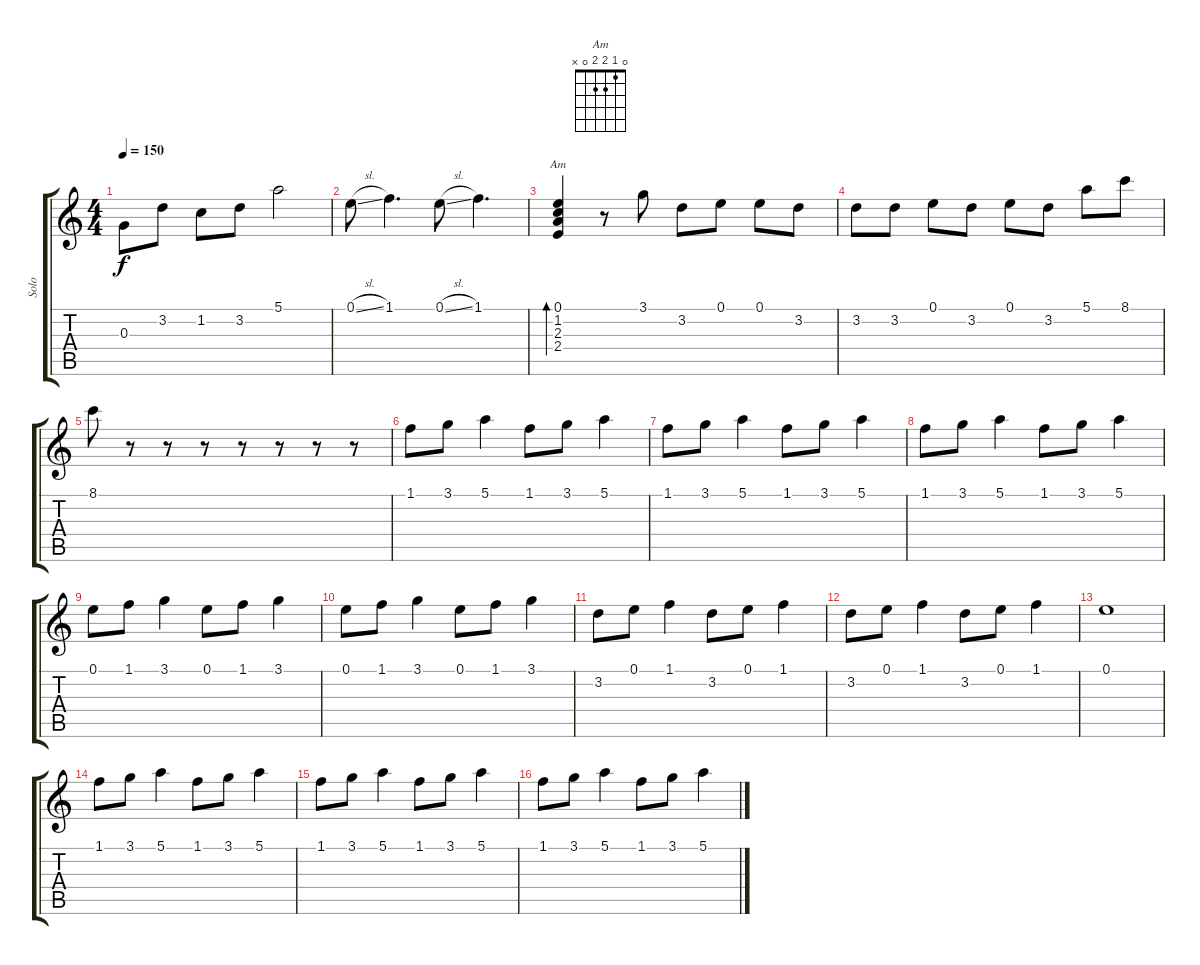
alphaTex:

\track ("Solo" "Solo") {instrument acousticguitarnylon}
\staff {score tabs}
\tuning (E4 B3 G3 D3 A2 E2) {hide}
\chord ("Am" 0 1 2 2 0 x)
\ts (4 4)
\tempo 150
\clef g2
\ks aminor
0.3.8{dy f} 3.2.8 1.2.8 3.2.8 5.1.2 |
0.1{sl}.8 1.1.4{d} 0.1{sl}.8 1.1.4{d} |
(0.1 1.2 2.3 2.4).4{bd 240 ch "Am"} r.8 3.1.8 3.2.8 0.1.8 0.1.8 3.2.8 |
3.2.8 3.2.8 0.1.8 3.2.8 0.1.8 3.2.8 5.1.8 8.1.8 |
8.1.8 r.8 r.8 r.8 r.8 r.8 r.8 r.8 |
1.1.8 3.1.8 5.1.4 1.1.8 3.1.8 5.1.4 |
1.1.8 3.1.8 5.1.4 1.1.8 3.1.8 5.1.4 |
1.1.8 3.1.8 5.1.4 1.1.8 3.1.8 5.1.4 |
0.1.8 1.1.8 3.1.4 0.1.8 1.1.8 3.1.4 |
0.1.8 1.1.8 3.1.4 0.1.8 1.1.8 3.1.4 |
3.2.8 0.1.8 1.1.4 3.2.8 0.1.8 1.1.4 |
3.2.8 0.1.8 1.1.4 3.2.8 0.1.8 1.1.4 |
0.1.1 |
1.1.8 3.1.8 5.1.4 1.1.8 3.1.8 5.1.4 |
1.1.8 3.1.8 5.1.4 1.1.8 3.1.8 5.1.4 |
1.1.8 3.1.8 5.1.4 1.1.8 3.1.8 5.1.4
